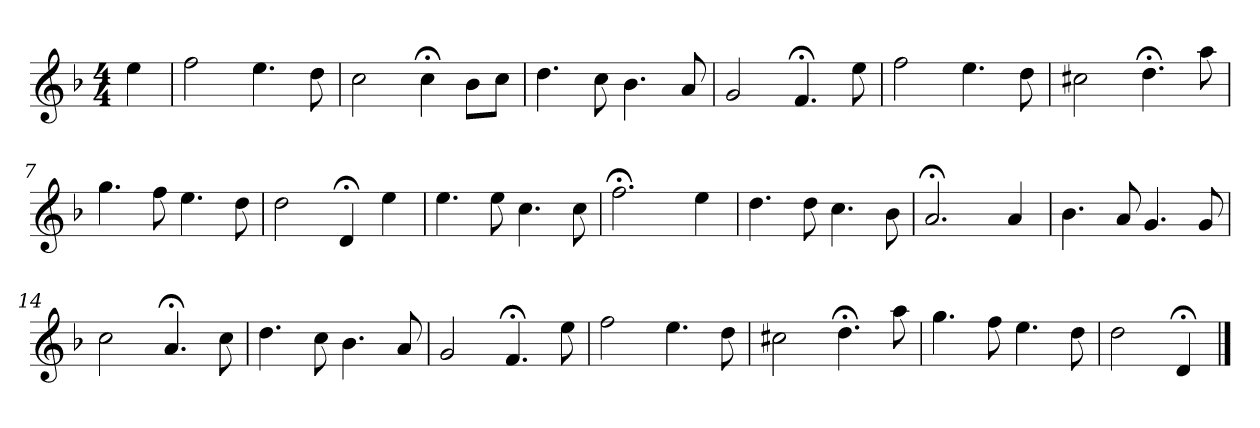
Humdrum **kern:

**kern
*part1
*staff1
*k[b-]
*d:
*M4/4
*MM120
=
4ee
=1
2ff
4.ee
8dd
=2
2cc
4cc;<
8b-L
8ccJ
=3
4.dd
8cc
4.b-
8a
=4
2g
4.f;<
8ee
=5
2ff
4.ee
8dd
=6
2cc#X
4.dd;<
8aa
=7
4.gg
8ff
4.ee
8dd
=8
2dd
4d;<
4ee
=9
4.ee
8ee
4.cc
8cc
=10
2.ff;<
4ee
=11
4.dd
8dd
4.cc
8b-
=12
2.a;<
4a
=13
4.b-
8a
4.g
8g
=14
2cc
4.a;<
8cc
=15
4.dd
8cc
4.b-
8a
=16
2g
4.f;<
8ee
=17
2ff
4.ee
8dd
=18
2cc#X
4.dd;<
8aa
=19
4.gg
8ff
4.ee
8dd
=20
2dd
4d;<
==
*-
